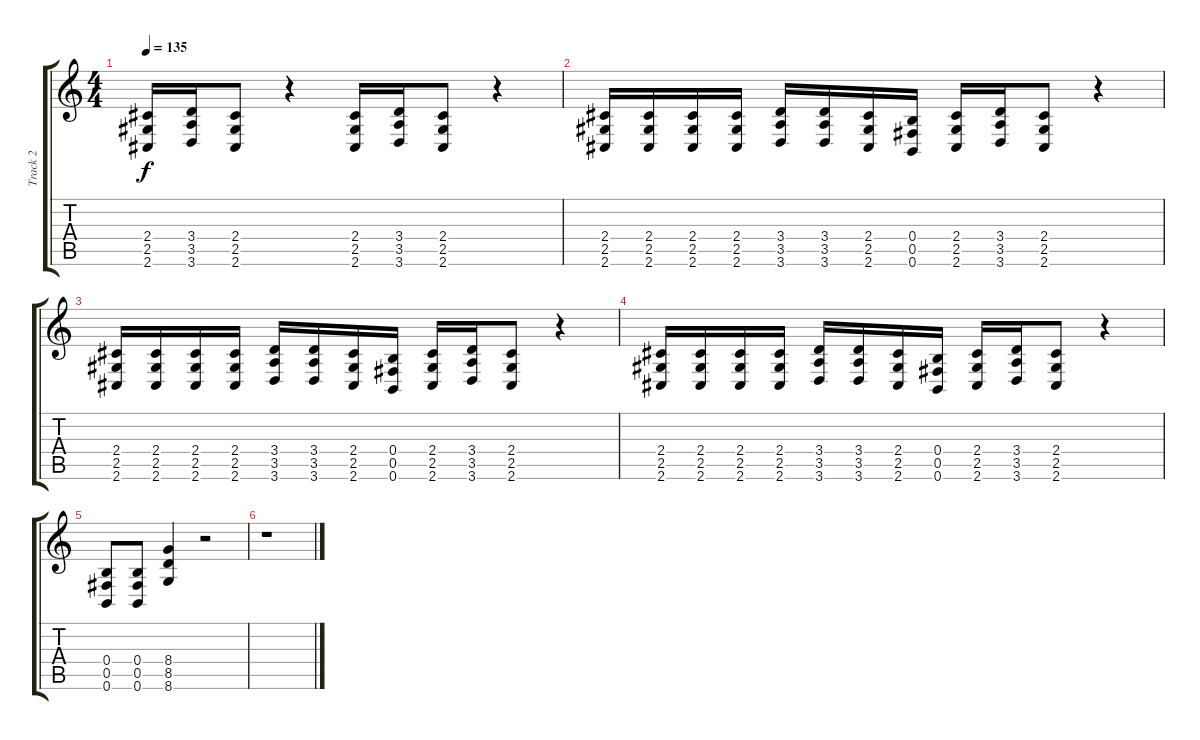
\track ("Track 2" "Track 2") {instrument distortionguitar}
\staff {score tabs}
\tuning (Db4 Ab3 E3 B2 Gb2 B1) {hide}
\ts (4 4)
\tempo 135
\clef g2
\ks c
(2.4 2.5 2.6).16{dy f} (3.4 3.5 3.6).16 (2.4 2.5 2.6).8 r.4 (2.4 2.5 2.6).16 (3.4 3.5 3.6).16 (2.4 2.5 2.6).8 r.4 |
(2.4 2.5 2.6).16 (2.4 2.5 2.6).16 (2.4 2.5 2.6).16 (2.4 2.5 2.6).16 (3.4 3.5 3.6).16 (3.4 3.5 3.6).16 (2.4 2.5 2.6).16 (0.4 0.5 0.6).16 (2.4 2.5 2.6).16 (3.4 3.5 3.6).16 (2.4 2.5 2.6).8 r.4 |
(2.4 2.5 2.6).16 (2.4 2.5 2.6).16 (2.4 2.5 2.6).16 (2.4 2.5 2.6).16 (3.4 3.5 3.6).16 (3.4 3.5 3.6).16 (2.4 2.5 2.6).16 (0.4 0.5 0.6).16 (2.4 2.5 2.6).16 (3.4 3.5 3.6).16 (2.4 2.5 2.6).8 r.4 |
(2.4 2.5 2.6).16 (2.4 2.5 2.6).16 (2.4 2.5 2.6).16 (2.4 2.5 2.6).16 (3.4 3.5 3.6).16 (3.4 3.5 3.6).16 (2.4 2.5 2.6).16 (0.4 0.5 0.6).16 (2.4 2.5 2.6).16 (3.4 3.5 3.6).16 (2.4 2.5 2.6).8 r.4 |
(0.4 0.5 0.6).8 (0.4 0.5 0.6).8 (8.4 8.5 8.6).4 r.2 |
r.1
